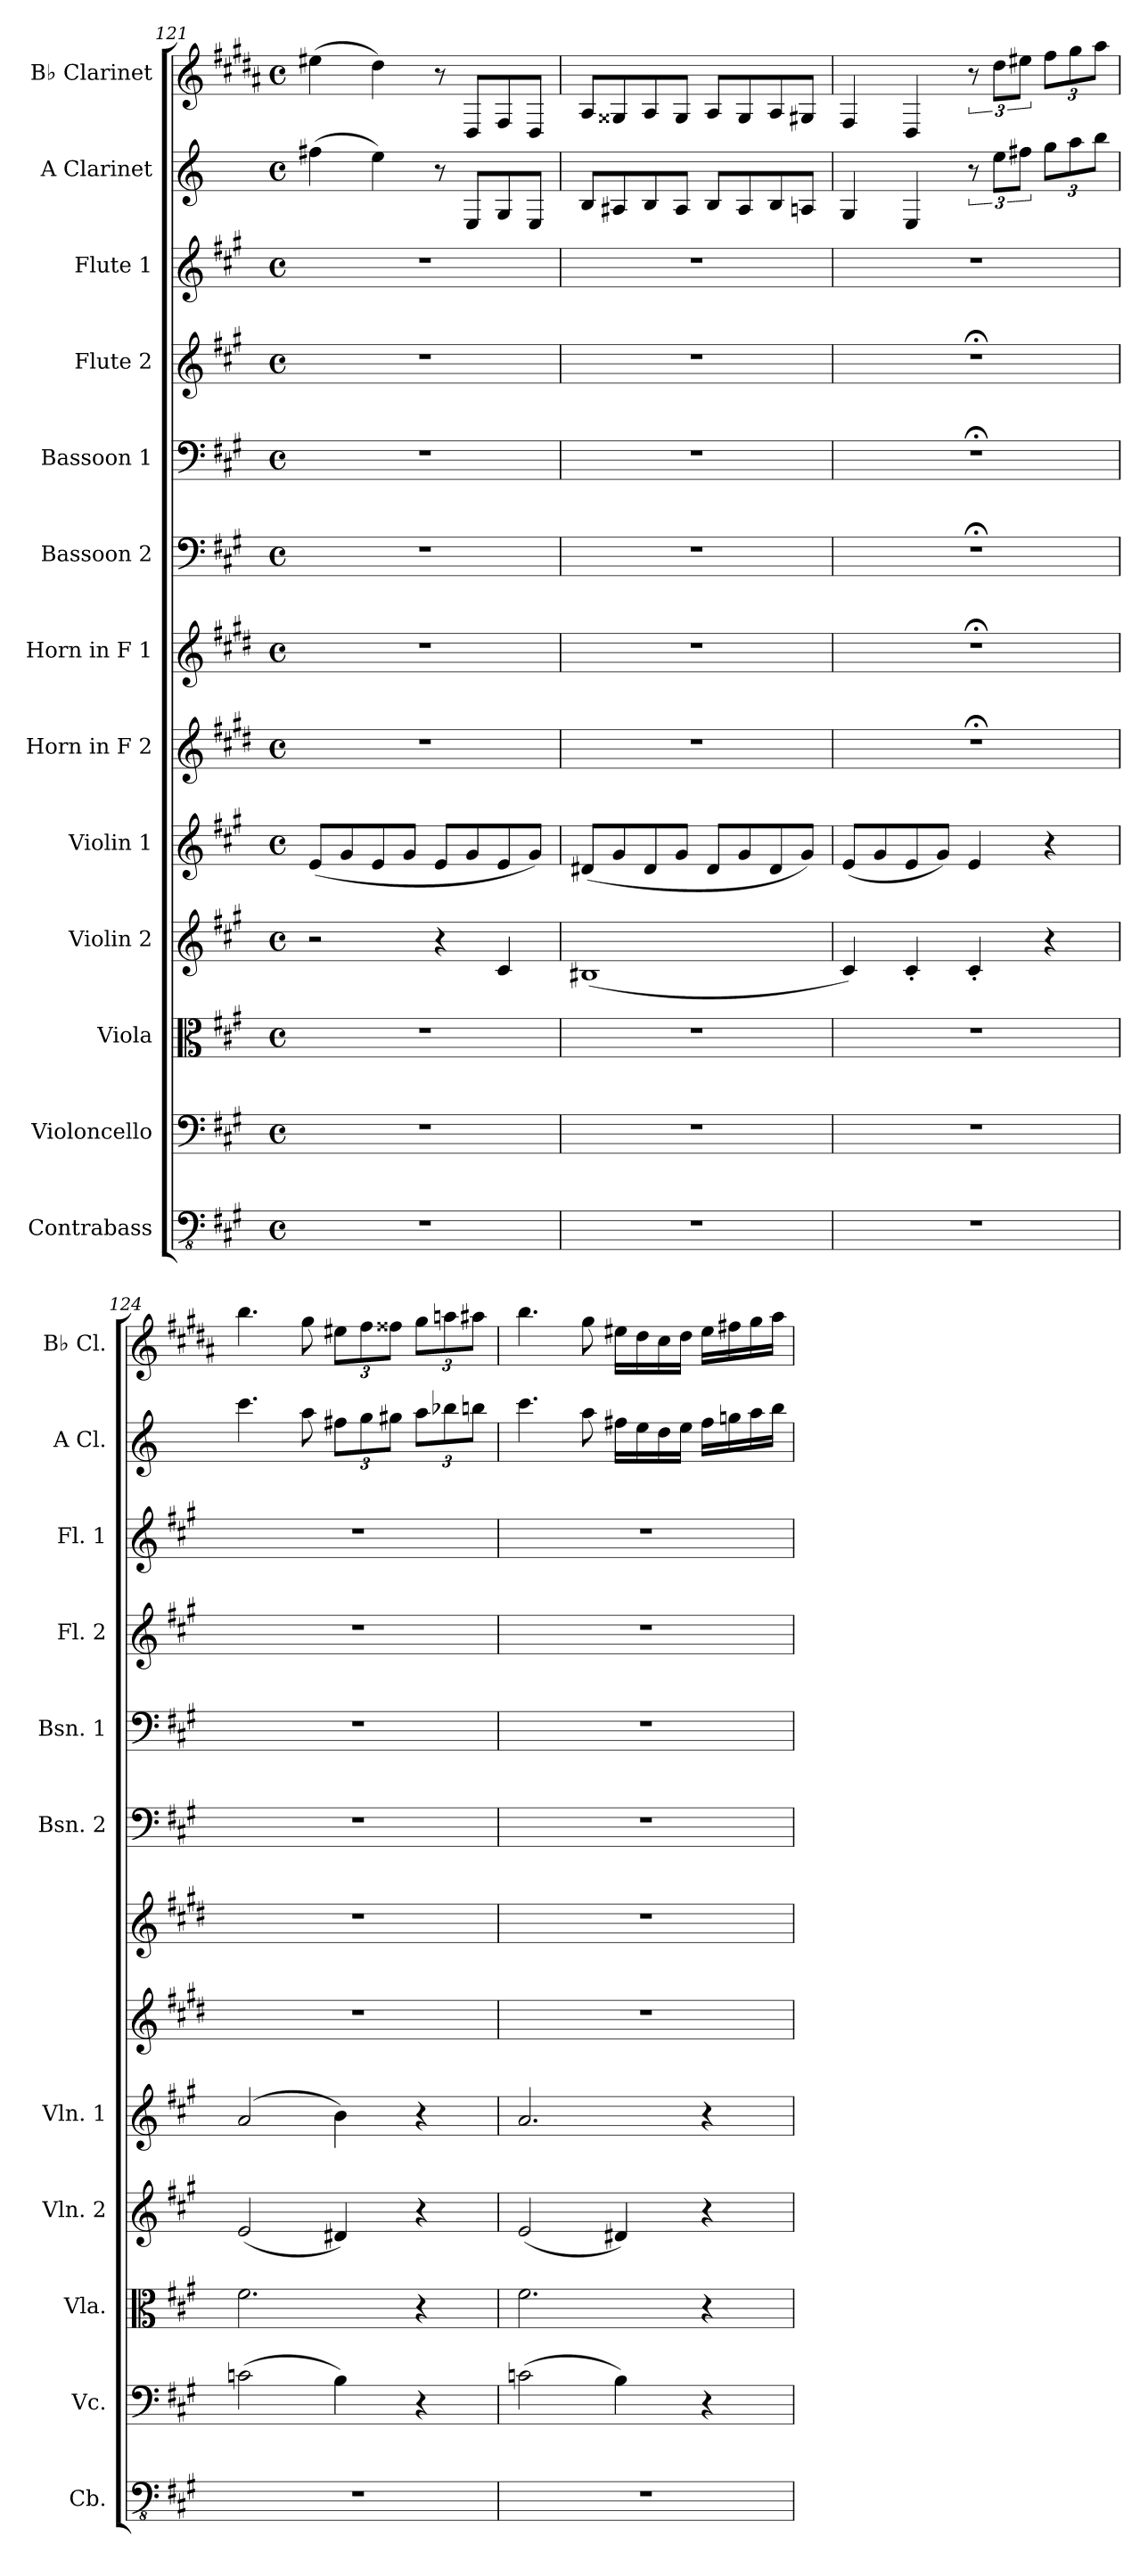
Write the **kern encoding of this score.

**kern	**kern	**kern	**kern	**kern	**kern	**kern	**kern	**kern	**kern	**kern	**kern	**kern
*part13	*part12	*part11	*part10	*part9	*part8	*part7	*part6	*part5	*part4	*part3	*part2	*part1
*staff13	*staff12	*staff11	*staff10	*staff9	*staff8	*staff7	*staff6	*staff5	*staff4	*staff3	*staff2	*staff1
*I"Contrabass	*I"Violoncello	*I"Viola	*I"Violin 2	*I"Violin 1	*I"Horn in F 2	*I"Horn in F 1	*I"Bassoon 2	*I"Bassoon 1	*I"Flute 2	*I"Flute 1	*I"A Clarinet	*I"B♭ Clarinet
*I'Cb.	*I'Vc.	*I'Vla.	*I'Vln. 2	*I'Vln. 1	*	*	*I'Bsn. 2	*I'Bsn. 1	*I'Fl. 2	*I'Fl. 1	*I'A Cl.	*I'B♭ Cl.
*clefFv4	*clefF4	*clefC3	*clefG2	*clefG2	*clefG2	*clefG2	*clefF4	*clefF4	*clefG2	*clefG2	*clefG2	*clefG2
*ITrd7c12	*	*	*	*	*ITrd4c7	*ITrd4c7	*	*	*	*	*ITrd2c3	*ITrd1c2
*k[f#c#g#]	*k[f#c#g#]	*k[f#c#g#]	*k[f#c#g#]	*k[f#c#g#]	*k[f#c#g#]	*k[f#c#g#]	*k[f#c#g#]	*k[f#c#g#]	*k[f#c#g#]	*k[f#c#g#]	*k[f#c#g#]	*k[f#c#g#]
*M4/4	*M4/4	*M4/4	*M4/4	*M4/4	*M4/4	*M4/4	*M4/4	*M4/4	*M4/4	*M4/4	*M4/4	*M4/4
*met(c)	*met(c)	*met(c)	*met(c)	*met(c)	*met(c)	*met(c)	*met(c)	*met(c)	*met(c)	*met(c)	*met(c)	*met(c)
=121	=121	=121	=121	=121	=121	=121	=121	=121	=121	=121	=121	=121
1r	1r	1r	2r	(<8e/L	1r	1r	1r	1r	1r	1r	(>4dd#X\	(>4dd#X\
.	.	.	.	8g#/	.	.	.	.	.	.	.	.
.	.	.	.	8e/	.	.	.	.	.	.	4cc#\)	4cc#\)
.	.	.	.	8g#/J	.	.	.	.	.	.	.	.
.	.	.	4r	8e/L	.	.	.	.	.	.	8r	8r
.	.	.	.	8g#/	.	.	.	.	.	.	8C#/L	8C#/L
.	.	.	4c#/	8e/	.	.	.	.	.	.	8E/	8E/
.	.	.	.	8g#/J)	.	.	.	.	.	.	8C#/J	8C#/J
=122	=122	=122	=122	=122	=122	=122	=122	=122	=122	=122	=122	=122
1r	1r	1r	(<1B#X	(<8d#X/L	1r	1r	1r	1r	1r	1r	8G#/L	8G#/L
.	.	.	.	8g#/	.	.	.	.	.	.	8F##X/	8F##X/
.	.	.	.	8d#/	.	.	.	.	.	.	8G#/	8G#/
.	.	.	.	8g#/J	.	.	.	.	.	.	8F##/J	8F##/J
.	.	.	.	8d#/L	.	.	.	.	.	.	8G#/L	8G#/L
.	.	.	.	8g#/	.	.	.	.	.	.	8F##/	8F##/
.	.	.	.	8d#/	.	.	.	.	.	.	8G#/	8G#/
.	.	.	.	8g#/J)	.	.	.	.	.	.	8F#X/J	8F#X/J
=123	=123	=123	=123	=123	=123	=123	=123	=123	=123	=123	=123	=123
1r	1r	1r	4c#/)	(<8e/L	1r;<	1r;<	1r;<	1r;<	1r;<	1r	4E/	4E/
.	.	.	.	8g#/	.	.	.	.	.	.	.	.
.	.	.	4c#'/	8e/	.	.	.	.	.	.	4C#/	4C#/
.	.	.	.	8g#/J)	.	.	.	.	.	.	.	.
.	.	.	4c#'/	4e/	.	.	.	.	.	.	12r	12r
.	.	.	.	.	.	.	.	.	.	.	12cc#\L	12cc#\L
.	.	.	.	.	.	.	.	.	.	.	12dd#X\J	12dd#X\J
*	*	*	*	*	*	*	*	*	*	*	*Xbrackettup	*Xbrackettup
.	.	.	4r	4r	.	.	.	.	.	.	12ee\L	12ee\L
.	.	.	.	.	.	.	.	.	.	.	12ff#\	12ff#\
.	.	.	.	.	.	.	.	.	.	.	12gg#\J	12gg#\J
!!LO:PB:g=z
=124	=124	=124	=124	=124	=124	=124	=124	=124	=124	=124	=124	=124
1r	(>2cn\	2.f#\	(<2e/	(>2a/	1r	1r	1r	1r	1r	1r	4.aa\	4.aa\
.	.	.	.	.	.	.	.	.	.	.	8ff#\	8ff#\
.	4B\)	.	4d#X/)	4b\)	.	.	.	.	.	.	12dd#X\L	12dd#X\L
.	.	.	.	.	.	.	.	.	.	.	12ee\	12ee\
.	.	.	.	.	.	.	.	.	.	.	12ee#X\J	12ee#X\J
.	4r	4r	4r	4r	.	.	.	.	.	.	12ff#\L	12ff#\L
.	.	.	.	.	.	.	.	.	.	.	12ggn\	12ggn\
.	.	.	.	.	.	.	.	.	.	.	12gg#X\J	12gg#X\J
=125	=125	=125	=125	=125	=125	=125	=125	=125	=125	=125	=125	=125
1r	(>2cn\	2.f#\	(<2e/	2.a/	1r	1r	1r	1r	1r	1r	4.aa\	4.aa\
.	.	.	.	.	.	.	.	.	.	.	8ff#\	8ff#\
.	4B\)	.	4d#X/)	.	.	.	.	.	.	.	16dd#X\LL	16dd#X\LL
.	.	.	.	.	.	.	.	.	.	.	16cc#\	16cc#\
.	.	.	.	.	.	.	.	.	.	.	16b\	16b\
.	.	.	.	.	.	.	.	.	.	.	16cc#\JJ	16cc#\JJ
.	4r	4r	4r	4r	.	.	.	.	.	.	16dd#\LL	16dd#\LL
.	.	.	.	.	.	.	.	.	.	.	16een\	16een\
.	.	.	.	.	.	.	.	.	.	.	16ff#\	16ff#\
.	.	.	.	.	.	.	.	.	.	.	16gg#\JJ	16gg#\JJ
=	=	=	=	=	=	=	=	=	=	=	=	=
*-	*-	*-	*-	*-	*-	*-	*-	*-	*-	*-	*-	*-
